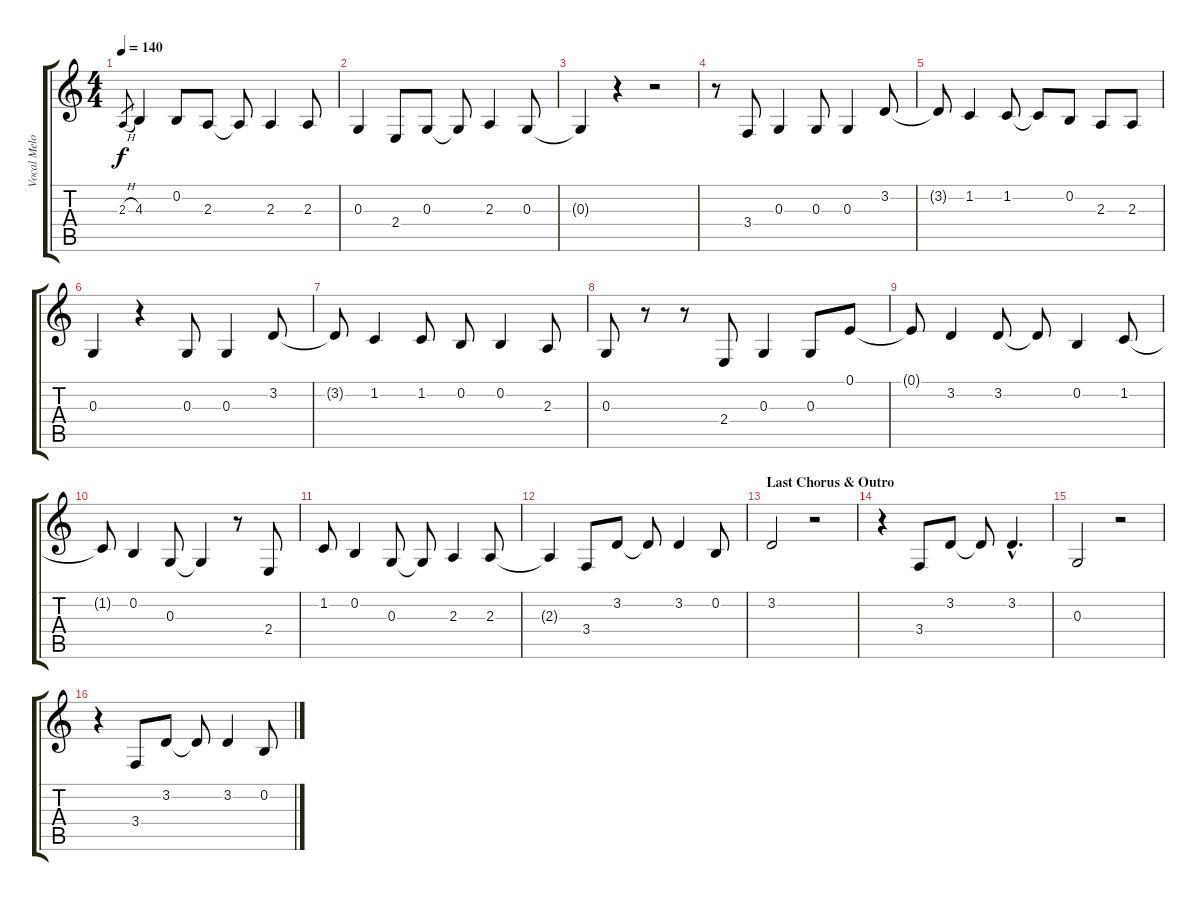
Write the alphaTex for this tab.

\track ("Vocal Melody" "Vocal Melo") {instrument acousticgrandpiano}
\staff {score tabs}
\tuning (E4 B3 G3 D3 A2 E2) {hide}
\ts (4 4)
\tempo 140
\clef g2
\ks c
2.3{h}.8{gr dy f} 4.3.4 0.2.8 2.3.8 2.3{t}.8 2.3.4 2.3.8 |
0.3.4 2.4.8 0.3.8 0.3{t}.8 2.3.4 0.3.8 |
0.3{t}.4 r.4 r.2 |
r.8 3.4.8 0.3.4 0.3.8 0.3.4 3.2.8 |
3.2{t}.8 1.2.4 1.2.8 1.2{t}.8 0.2.8 2.3.8 2.3.8 |
0.3.4 r.4 0.3.8 0.3.4 3.2.8 |
3.2{t}.8 1.2.4 1.2.8 0.2.8 0.2.4 2.3.8 |
0.3.8 r.8 r.8 2.4.8 0.3.4 0.3.8 0.1.8 |
0.1{t}.8 3.2.4 3.2.8 3.2{t}.8 0.2.4 1.2.8 |
1.2{t}.8 0.2.4 0.3.8 0.3{t}.4 r.8 2.4.8 |
1.2.8 0.2.4 0.3.8 0.3{t}.8 2.3.4 2.3.8 |
2.3{t}.4 3.4.8 3.2.8 3.2{t}.8 3.2.4 0.2.8 |
\section ("" "Last Chorus & Outro")
3.2.2 r.2 |
r.4 3.4.8 3.2.8 3.2{t}.8 3.2{hac}.4{d} |
0.3.2 r.2 |
r.4 3.4.8 3.2.8 3.2{t}.8 3.2.4 0.2.8
